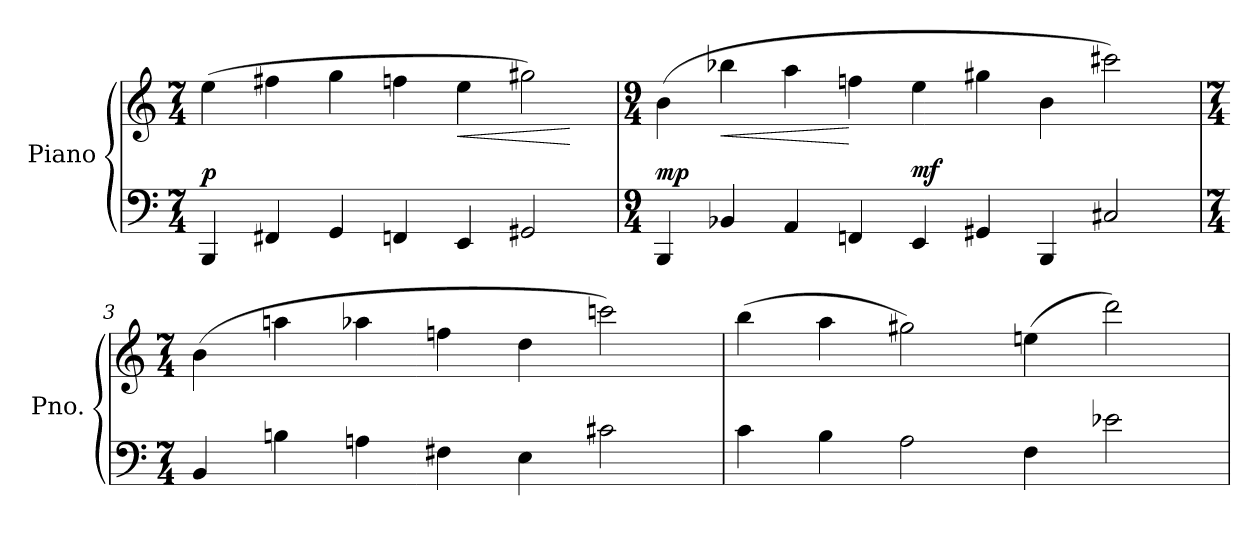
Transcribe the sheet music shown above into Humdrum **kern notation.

**kern	**kern	**dynam
*part1	*part1	*part1
*staff2	*staff1	*staff1/2
*I"Piano	*	*
*I'Pno.	*	*
*clefF4	*clefG2	*
*k[]	*k[]	*
*M7/4	*M7/4	*
=1	=1	=1
!	!	!LO:DY:a=2
4BBB/	(>4ee\	p
4FF#X/	4ff#X\	.
4GG/	4gg\	.
4FFn/	4ffn\	.
!	!	!LO:HP:b
4EE/	4ee\	<
2GG#X/	2gg#X\)	.
.	.	[
=2	=2	=2
*M9/4	*M9/4	*
!	!	!LO:DY:a=2
4BBB/	(>4b\	mp
!	!	!LO:HP:b
4BB-X/	4bb-X\	<
4AA/	4aa\	.
4FFn/	4ffn\	[
!	!	!LO:DY:a=2
4EE/	4ee\	mf
4GG#X/	4gg#X\	.
4BBB/	4b\	.
2C#X/	2ccc#X\)	.
=3	=3	=3
*M7/4	*M7/4	*
4BB/	(>4b\	.
4Bn\	4aan\	.
4An\	4aa-X\	.
4F#X\	4ffn\	.
4E\	4dd\	.
2c#X\	2cccn\)	.
=4	=4	=4
4c\	(>4bb\	.
4B\	4aa\	.
2A\	2gg#X\)	.
4F\	(>4een\	.
2e-X\	2ddd\)	.
=	=	=
*-	*-	*-
